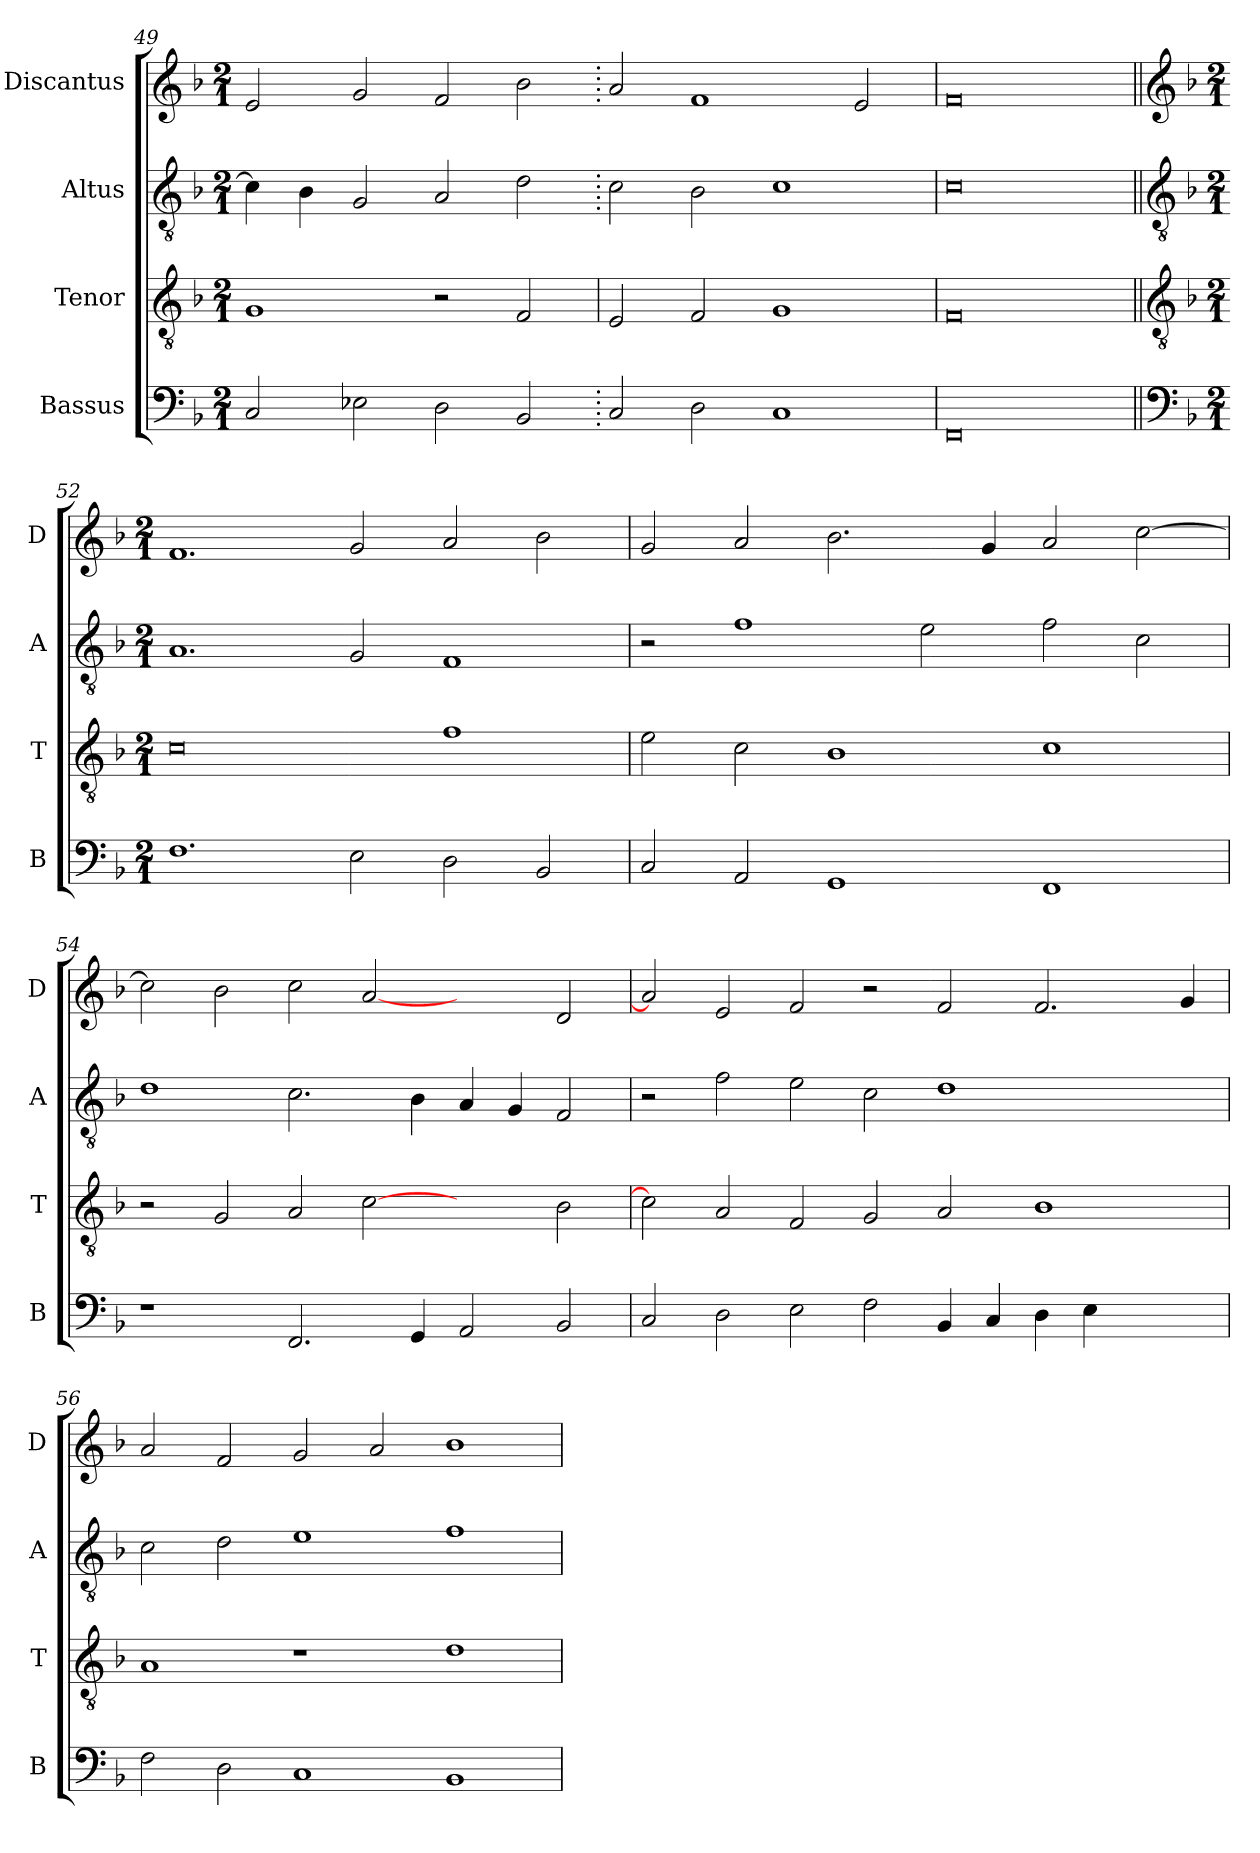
**kern	**kern	**kern	**kern
*part4	*part3	*part2	*part1
*staff4	*staff3	*staff2	*staff1
*I"Bassus	*I"Tenor	*I"Altus	*I"Discantus
*I'B	*I'T	*I'A	*I'D
*clefF4	*clefGv2	*clefGv2	*clefG2
*k[b-]	*k[b-]	*k[b-]	*k[b-]
*M2/1	*M2/1	*M2/1	*M2/1
=49	=49	=49	=49
2C/	1G	4c\]	2e/
.	.	4B-\	.
2E-X\	.	2G/	2g/
2D\	2r	2A/	2f/
2BB-/	2F/	2d\	2b-\
=50.	=50	=50.	=50.
2C/	2E/	2c\	2a/
2D\	2F/	2B-\	1f
1C	1G	1c	.
.	.	.	2e/
=51	=51	=51	=51
0FF	0F	0c	0f
!!LO:LB:g=z
=52||	=52||	=52||	=52||
*clefF4	*clefGv2	*clefGv2	*clefG2
*k[b-]	*k[b-]	*k[b-]	*k[b-]
*M2/1	*M2/1	*M2/1	*M2/1
1.F	0c	1.A	1.f
2E\	.	2G/	2g/
2D\	1f	1F	2a/
2BB-/	.	.	2b-\
=53	=53	=53	=53
2C/	2e\	2r	2g/
2AA/	2c\	1f	2a/
1GG	1B-	.	2.b-\
.	.	2e\	.
.	.	.	4g/
1FF	1c	2f\	2a/
.	.	2c\	[2cc\
=54	=54	=54	=54
1r	2r	1d	2cc\]
.	2G/	.	2b-\
2.FF/	2A/	2.c\	2cc\
.	[2c	.	[2a
4GG/	.	4B-\	.
2AA/	2ryy	4A/	2ryy
.	.	4G/	.
2BB-/	2B-\	2F/	2d/
=55	=55	=55	=55
2C/	2c]	2r	2a]
2D\	2A/	2f\	2e/
2E\	2F/	2e\	2f/
2F\	2G/	2c\	2r
4BB-/	2A/	1d	2f/
4C/	.	.	.
4D\	1B-	.	2.f/
4E\	.	.	.
2ryy	.	2ryy	.
.	.	.	4g/
=56	=56	=56	=56
2F\	1A	2c\	2a/
2D\	.	2d\	2f/
1C	1r	1e	2g/
.	.	.	2a/
1BB-	1d	1f	1b-
=	=	=	=
*-	*-	*-	*-
